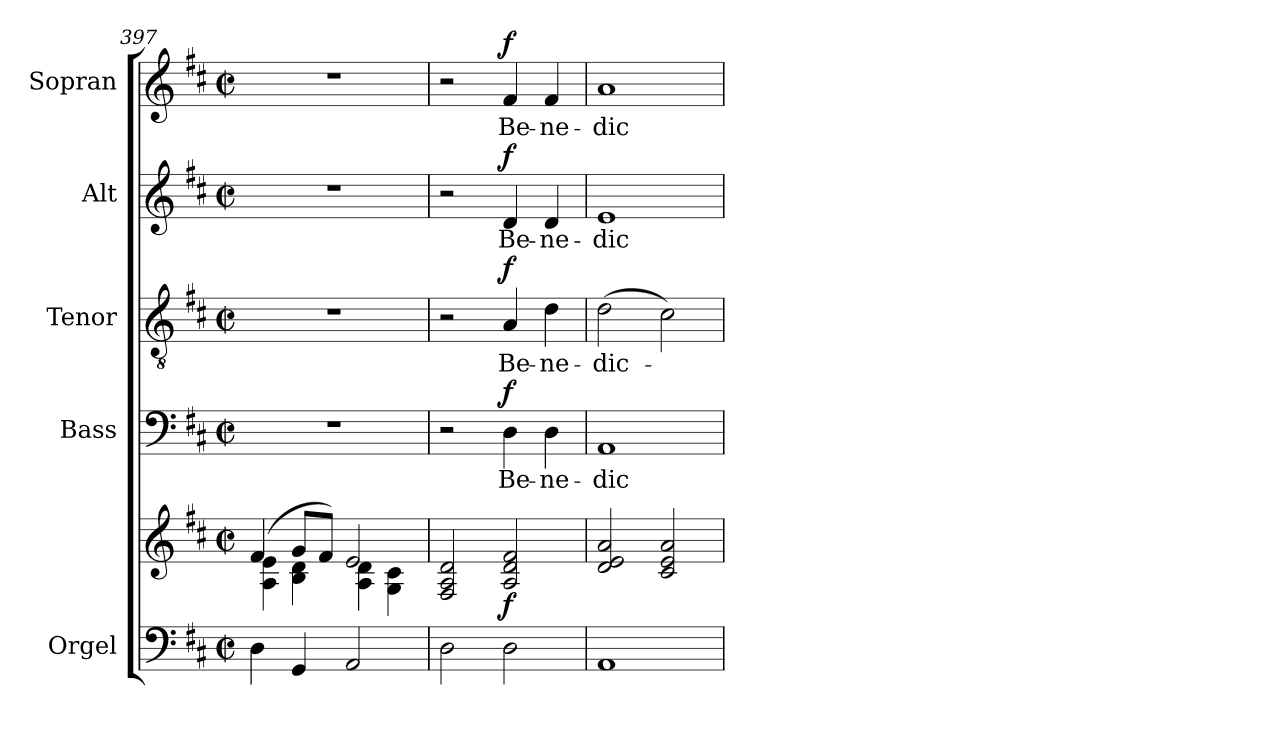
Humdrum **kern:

**kern	**kern	**dynam	**kern	**text	**dynam	**kern	**text	**dynam	**kern	**text	**dynam	**kern	**text	**dynam
*part5	*part5	*part5	*part4	*part4	*part4	*part3	*part3	*part3	*part2	*part2	*part2	*part1	*part1	*part1
*staff6	*staff5	*staff5/6	*staff4	*staff4	*staff4	*staff3	*staff3	*staff3	*staff2	*staff2	*staff2	*staff1	*staff1	*staff1
*I"Orgel	*	*	*I"Bass	*	*	*I"Tenor	*	*	*I"Alt	*	*	*I"Sopran	*	*
*I'Org.	*	*	*I'B.	*	*	*I'T.	*	*	*I'A.	*	*	*I'S.	*	*
*clefF4	*clefG2	*	*clefF4	*	*	*clefGv2	*	*	*clefG2	*	*	*clefG2	*	*
*k[f#c#]	*k[f#c#]	*	*k[f#c#]	*	*	*k[f#c#]	*	*	*k[f#c#]	*	*	*k[f#c#]	*	*
*D:	*D:	*	*D:	*	*	*D:	*	*	*D:	*	*	*D:	*	*
*M2/2	*M2/2	*	*M2/2	*	*	*M2/2	*	*	*M2/2	*	*	*M2/2	*	*
*met(c|)	*met(c|)	*	*met(c|)	*	*	*met(c|)	*	*	*met(c|)	*	*	*met(c|)	*	*
=397	=397	=397	=397	=397	=397	=397	=397	=397	=397	=397	=397	=397	=397	=397
*	*^	*	*	*	*	*	*	*	*	*	*	*	*	*
4D\	(4f#/	4A\ 4e\	.	1r	.	.	1r	.	.	1r	.	.	1r	.	.
4GG/	8g/L	4B\ 4d\	.	.	.	.	.	.	.	.	.	.	.	.	.
.	8f#/J)	.	.	.	.	.	.	.	.	.	.	.	.	.	.
2AA/	2e/	4A\ 4d\	.	.	.	.	.	.	.	.	.	.	.	.	.
.	.	4G\ 4c#\	.	.	.	.	.	.	.	.	.	.	.	.	.
*	*v	*v	*	*	*	*	*	*	*	*	*	*	*	*	*
=398	=398	=398	=398	=398	=398	=398	=398	=398	=398	=398	=398	=398	=398	=398
2D\	2F#/ 2A/ 2d/	.	2r	.	.	2r	.	.	2r	.	.	2r	.	.
!	!	!LO:DY:b	!	!LO:LY:b	!LO:DY:a	!	!LO:LY:b	!LO:DY:a	!	!LO:LY:b	!LO:DY:a	!	!LO:LY:b	!LO:DY:a
2D\	2A/ 2d/ 2f#/	f	4D\	Be-	f	4A/	Be-	f	4d/	Be-	f	4f#/	Be-	f
!	!	!	!	!LO:LY:b	!	!	!LO:LY:b	!	!	!LO:LY:b	!	!	!LO:LY:b	!
.	.	.	4D\	-ne-	.	4d\	-ne-	.	4d/	-ne-	.	4f#/	-ne-	.
=399	=399	=399	=399	=399	=399	=399	=399	=399	=399	=399	=399	=399	=399	=399
!	!	!	!	!LO:LY:b	!	!	!LO:LY:b	!	!	!LO:LY:b	!	!	!LO:LY:b	!
1AA	2d/ 2e/ 2a/	.	1AA	-dic-	.	(>2d\	-dic-	.	1e	-dic-	.	1a	-dic-	.
.	2c#/ 2e/ 2a/	.	.	.	.	2c#\)	.	.	.	.	.	.	.	.
=	=	=	=	=	=	=	=	=	=	=	=	=	=	=
*-	*-	*-	*-	*-	*-	*-	*-	*-	*-	*-	*-	*-	*-	*-
